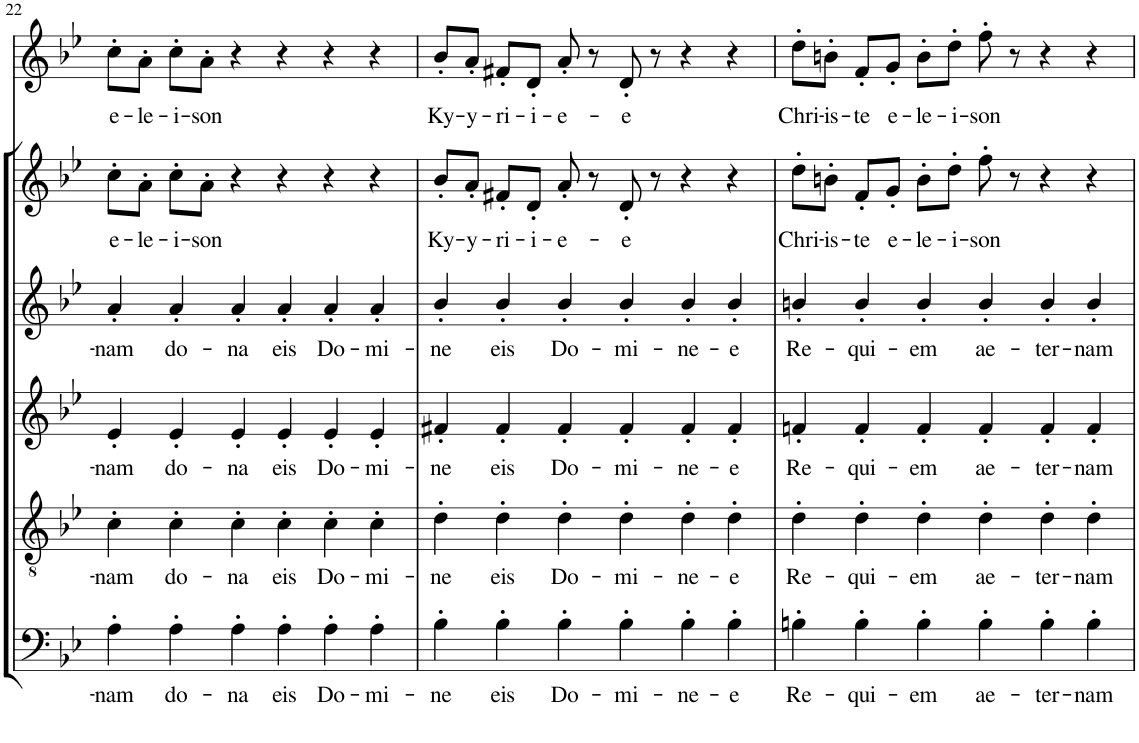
**kern	**text	**kern	**text	**kern	**text	**kern	**text	**kern	**text	**kern	**text
*part6	*part6	*part5	*part5	*part4	*part4	*part3	*part3	*part2	*part2	*part1	*part1
*staff6	*staff6	*staff5	*staff5	*staff4	*staff4	*staff3	*staff3	*staff2	*staff2	*staff1	*staff1
*I"Bassi	*	*I"Tenori	*	*I"Contralti I	*	*I"Contralti II	*	*I"Soprani	*	*I"Solo	*
!!LO:PB:g=z
*clefF4	*	*clefGv2	*	*clefG2	*	*clefG2	*	*clefG2	*	*clefG2	*
*	*	*	*	*	*	*	*	*Trd1c2	*	*Trd1c2	*
*k[b-e-]	*	*k[b-e-]	*	*k[b-e-]	*	*k[b-e-]	*	*k[b-e-]	*	*k[b-e-]	*
*B-:	*	*B-:	*	*B-:	*	*B-:	*	*B-:	*	*B-:	*
*M6/4	*	*M6/4	*	*M6/4	*	*M6/4	*	*M6/4	*	*M6/4	*
=22	=22	=22	=22	=22	=22	=22	=22	=22	=22	=22	=22
!	!LO:LY:b	!	!LO:LY:b	!	!LO:LY:b	!	!LO:LY:b	!	!LO:LY:b	!	!LO:LY:b
4A'\	-nam	4c'\	-nam	4e-'/	-nam	4a'/	-nam	8cc'\L	e-	8cc'\L	e-
!	!	!	!	!	!	!	!	!	!LO:LY:b	!	!LO:LY:b
.	.	.	.	.	.	.	.	8a'\J	-le-	8a'\J	-le-
!	!LO:LY:b	!	!LO:LY:b	!	!LO:LY:b	!	!LO:LY:b	!	!LO:LY:b	!	!LO:LY:b
4A'\	do-	4c'\	do-	4e-'/	do-	4a'/	do-	8cc'\L	-i-	8cc'\L	-i-
!	!	!	!	!	!	!	!	!	!LO:LY:b	!	!LO:LY:b
.	.	.	.	.	.	.	.	8a'\J	-son	8a'\J	-son
!	!LO:LY:b	!	!LO:LY:b	!	!LO:LY:b	!	!LO:LY:b	!	!	!	!
4A'\	-na	4c'\	-na	4e-'/	-na	4a'/	-na	4r	.	4r	.
!	!LO:LY:b	!	!LO:LY:b	!	!LO:LY:b	!	!LO:LY:b	!	!	!	!
4A'\	eis	4c'\	eis	4e-'/	eis	4a'/	eis	4r	.	4r	.
!	!LO:LY:b	!	!LO:LY:b	!	!LO:LY:b	!	!LO:LY:b	!	!	!	!
4A'\	Do-	4c'\	Do-	4e-'/	Do-	4a'/	Do-	4r	.	4r	.
!	!LO:LY:b	!	!LO:LY:b	!	!LO:LY:b	!	!LO:LY:b	!	!	!	!
4A'\	-mi-	4c'\	-mi-	4e-'/	-mi-	4a'/	-mi-	4r	.	4r	.
=23	=23	=23	=23	=23	=23	=23	=23	=23	=23	=23	=23
!	!LO:LY:b	!	!LO:LY:b	!	!LO:LY:b	!	!LO:LY:b	!	!LO:LY:b	!	!LO:LY:b
4B-'\	-ne	4d'\	-ne	4f#X'/	-ne	4b-'/	-ne	8b-'/L	Ky-	8b-'/L	Ky-
!	!	!	!	!	!	!	!	!	!LO:LY:b	!	!LO:LY:b
.	.	.	.	.	.	.	.	8a'/J	-y-	8a'/J	-y-
!	!LO:LY:b	!	!LO:LY:b	!	!LO:LY:b	!	!LO:LY:b	!	!LO:LY:b	!	!LO:LY:b
4B-'\	eis	4d'\	eis	4f#'/	eis	4b-'/	eis	8f#X'/L	-ri-	8f#X'/L	-ri-
!	!	!	!	!	!	!	!	!	!LO:LY:b	!	!LO:LY:b
.	.	.	.	.	.	.	.	8d'/J	-i-	8d'/J	-i-
!	!LO:LY:b	!	!LO:LY:b	!	!LO:LY:b	!	!LO:LY:b	!	!LO:LY:b	!	!LO:LY:b
4B-'\	Do-	4d'\	Do-	4f#'/	Do-	4b-'/	Do-	8a'/	-e-	8a'/	-e-
.	.	.	.	.	.	.	.	8r	.	8r	.
!	!LO:LY:b	!	!LO:LY:b	!	!LO:LY:b	!	!LO:LY:b	!	!LO:LY:b	!	!LO:LY:b
4B-'\	-mi-	4d'\	-mi-	4f#'/	-mi-	4b-'/	-mi-	8d'/	-e	8d'/	-e
.	.	.	.	.	.	.	.	8r	.	8r	.
!	!LO:LY:b	!	!LO:LY:b	!	!LO:LY:b	!	!LO:LY:b	!	!	!	!
4B-'\	-ne-	4d'\	-ne-	4f#'/	-ne-	4b-'/	-ne-	4r	.	4r	.
!	!LO:LY:b	!	!LO:LY:b	!	!LO:LY:b	!	!LO:LY:b	!	!	!	!
4B-'\	-e	4d'\	-e	4f#'/	-e	4b-'/	-e	4r	.	4r	.
=24	=24	=24	=24	=24	=24	=24	=24	=24	=24	=24	=24
!	!LO:LY:b	!	!LO:LY:b	!	!LO:LY:b	!	!LO:LY:b	!	!LO:LY:b	!	!LO:LY:b
4Bn'\	Re-	4d'\	Re-	4fn'/	Re-	4bn'/	Re-	8dd'\L	Chri-	8dd'\L	Chri-
!	!	!	!	!	!	!	!	!	!LO:LY:b	!	!LO:LY:b
.	.	.	.	.	.	.	.	8bn'\J	-is-	8bn'\J	-is-
!	!LO:LY:b	!	!LO:LY:b	!	!LO:LY:b	!	!LO:LY:b	!	!LO:LY:b	!	!LO:LY:b
4B'\	-qui-	4d'\	-qui-	4f'/	-qui-	4b'/	-qui-	8f'/L	-te	8f'/L	-te
!	!	!	!	!	!	!	!	!	!LO:LY:b	!	!LO:LY:b
.	.	.	.	.	.	.	.	8g'/J	e-	8g'/J	e-
!	!LO:LY:b	!	!LO:LY:b	!	!LO:LY:b	!	!LO:LY:b	!	!LO:LY:b	!	!LO:LY:b
4B'\	-em	4d'\	-em	4f'/	-em	4b'/	-em	8b'\L	-le-	8b'\L	-le-
!	!	!	!	!	!	!	!	!	!LO:LY:b	!	!LO:LY:b
.	.	.	.	.	.	.	.	8dd'\J	-i-	8dd'\J	-i-
!	!LO:LY:b	!	!LO:LY:b	!	!LO:LY:b	!	!LO:LY:b	!	!LO:LY:b	!	!LO:LY:b
4B'\	ae-	4d'\	ae-	4f'/	ae-	4b'/	ae-	8ff'\	-son	8ff'\	-son
.	.	.	.	.	.	.	.	8r	.	8r	.
!	!LO:LY:b	!	!LO:LY:b	!	!LO:LY:b	!	!LO:LY:b	!	!	!	!
4B'\	-ter-	4d'\	-ter-	4f'/	-ter-	4b'/	-ter-	4r	.	4r	.
!	!LO:LY:b	!	!LO:LY:b	!	!LO:LY:b	!	!LO:LY:b	!	!	!	!
4B'\	-nam	4d'\	-nam	4f'/	-nam	4b'/	-nam	4r	.	4r	.
=	=	=	=	=	=	=	=	=	=	=	=
*-	*-	*-	*-	*-	*-	*-	*-	*-	*-	*-	*-
